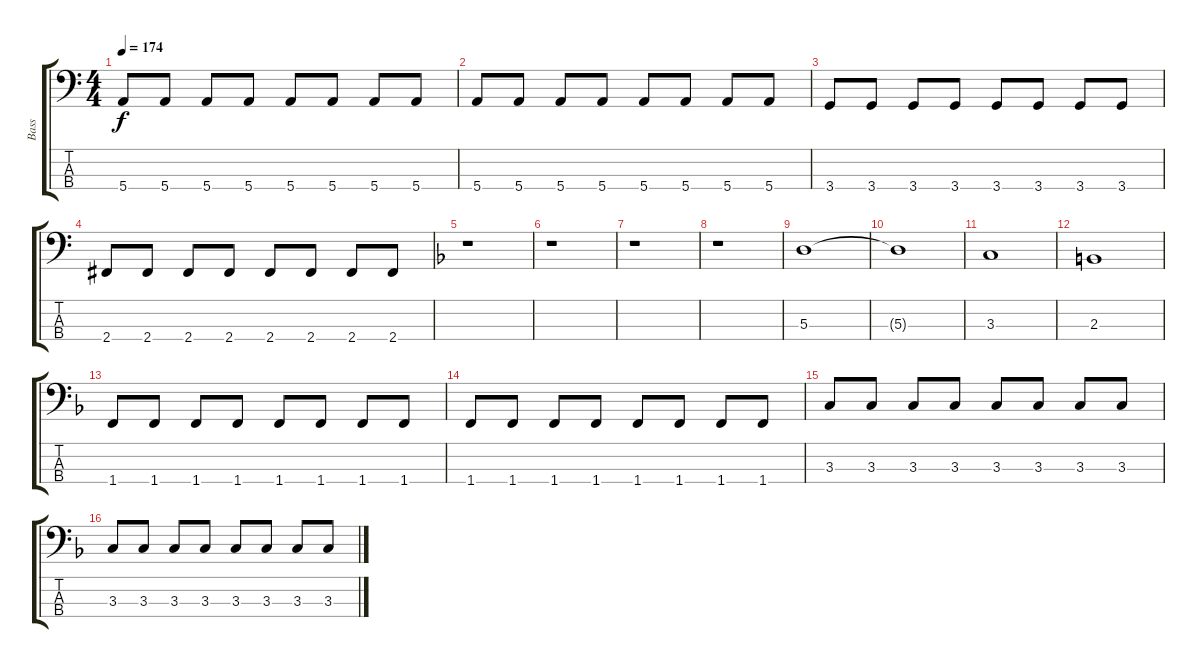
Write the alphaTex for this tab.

\track ("Bass" "Bass") {instrument electricbassfinger}
\staff {score tabs}
\tuning (G2 D2 A1 E1) {hide}
\ts (4 4)
\tempo 174
\clef f4
\ks aminor
5.4.8{dy f} 5.4.8 5.4.8 5.4.8 5.4.8 5.4.8 5.4.8 5.4.8 |
5.4.8 5.4.8 5.4.8 5.4.8 5.4.8 5.4.8 5.4.8 5.4.8 |
3.4.8 3.4.8 3.4.8 3.4.8 3.4.8 3.4.8 3.4.8 3.4.8 |
2.4.8 2.4.8 2.4.8 2.4.8 2.4.8 2.4.8 2.4.8 2.4.8 |
\ks dminor
r.1 |
r.1 |
r.1 |
r.1 |
5.3.1 |
5.3{t}.1 |
3.3.1 |
2.3.1 |
1.4.8 1.4.8 1.4.8 1.4.8 1.4.8 1.4.8 1.4.8 1.4.8 |
1.4.8 1.4.8 1.4.8 1.4.8 1.4.8 1.4.8 1.4.8 1.4.8 |
3.3.8 3.3.8 3.3.8 3.3.8 3.3.8 3.3.8 3.3.8 3.3.8 |
3.3.8 3.3.8 3.3.8 3.3.8 3.3.8 3.3.8 3.3.8 3.3.8
